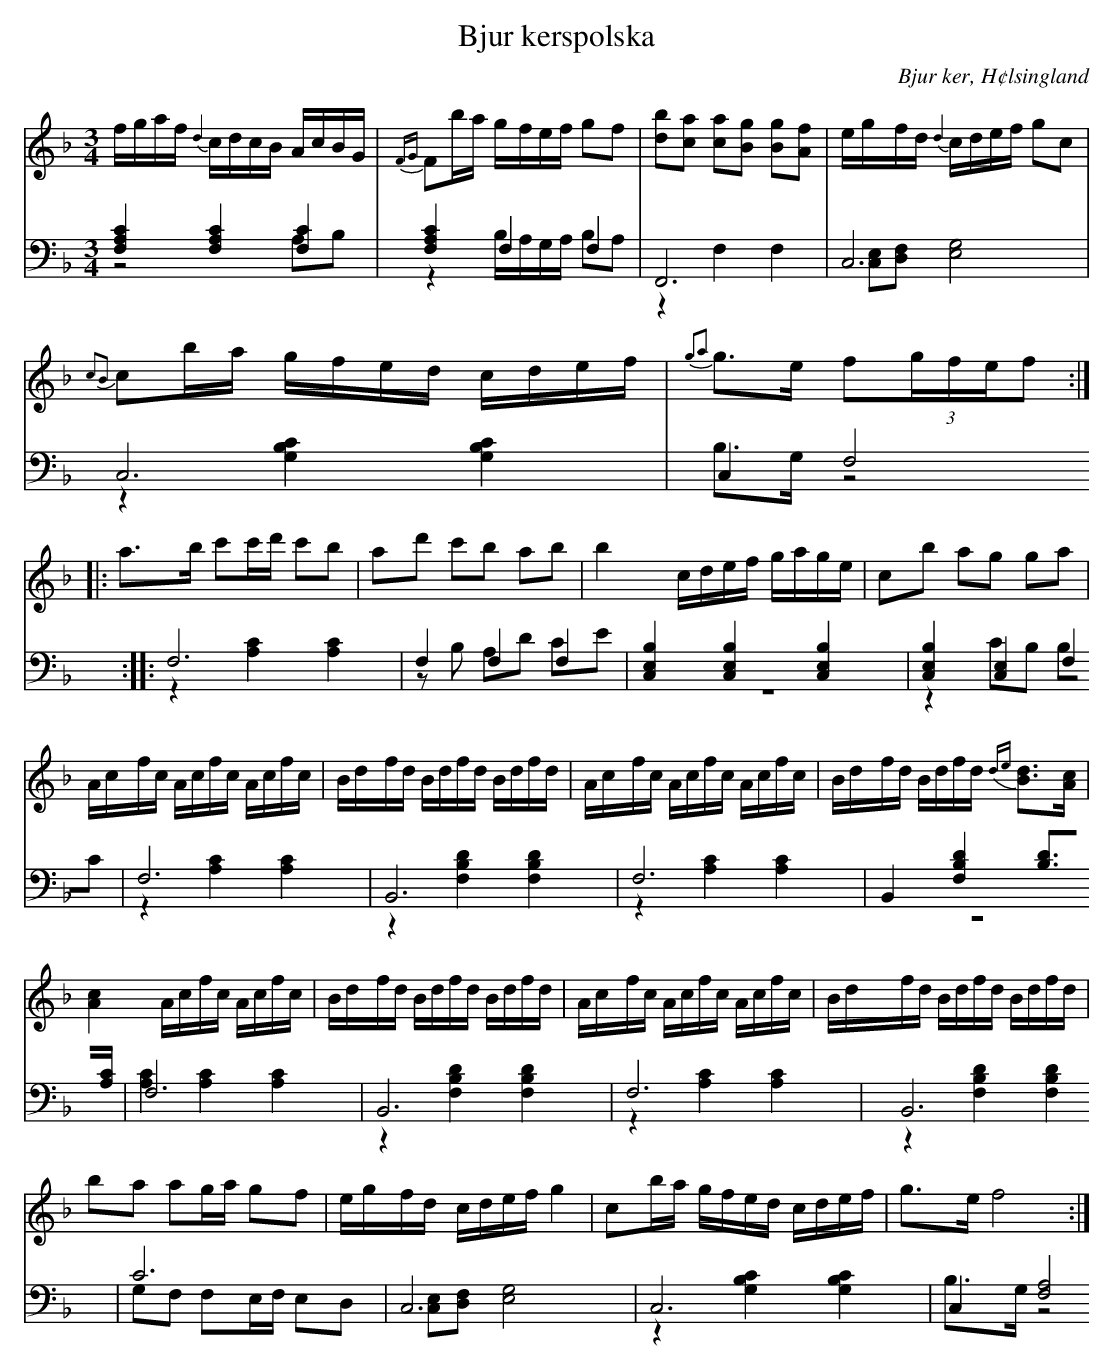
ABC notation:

X:1
T: Bjur kerspolska
O: Bjur ker, H¢lsingland
M: 3/4
L: 1/16
K: F
V:1
V:2
V:3 merge
V:1
fgaf {d2}cdcB AcBG|{FG}F2ba gfef g2f2|[d2b2][c2a2] [c2a2][B2g2] [B2g2][A2f2] |egfd {d2}cdef g2c2|
{c2B2}c2ba gfed cdef|{g2a2}g2>e2 f2(3gfef2:|
|:a2>b2 c'2c'd' c'2b2|a2d'2 c'2b2 a2b2|b4 cdef gage|c2b2 a2g2 g2a2|
Acfc Acfc Acfc|Bdfd Bdfd Bdfd|Acfc Acfc Acfc|Bdfd Bdfd {de}[B2d2]>[A2c2]|
[A4c4] Acfc Acfc|Bdfd Bdfd Bdfd|Acfc Acfc Acfc|Bdfd Bdfd Bdfd|
b2a2 a2ga g2f2|egfd cdef g4|c2ba gfed cdef|g2>e2 f8:|
V:2 clef=bass
[F,4A,4C4] [F,4A,4C4] [F,4C4]|[F,4A,4C4] F,4 F,4|F,,12|C,12|
C,12|C,4 F,8:|
|:F,12|F,4 F,4 F,4|[C,4E,4B,4] [C,4E,4B,4] [C,4E,4B,4]|[C,4E,4B,4] [C,4E,4] F,4|
F,12|B,,12|F,12|B,,4 [F,4B,4D4] [B,2D2]>[A,2C2]|
F,12|B,,12|F,12|B,,12|
C12|C,12|C,12|C,4 [F,8A,8]:|
V:3 clef=bass
z8 A,2B,2|z4 B,A,G,A, B,2A,2|z4 F,4 F,4|[C,2E,2][D,2F,2] [E,8G,8]|
z4 [G,4B,4C4] [G,4B,4C4]|B,2>G,2 z8:|
|:z4 [A,4C4] [A,4C4]|z2B,2 A,2D2 C2E2|z12|z4 C2B,2 B,2C2|
z4 [A,4C4] [A,4C4]|z4 [F,4B,4D4] [F,4B,4D4]|z4 [A,4C4] [A,4C4]|z12|
[A,4C4] [A,4C4] [A,4C4]|z4 [F,4B,4D4] [F,4B,4D4]|z4 [A,4C4] [A,4C4]|
|z4 [F,4B,4D4] [F,4B,4D4]|G,2F,2 F,2E,F, E,2D,2|[C,2E,2][D,2F,2] [E,8G,8]|z4 [G,4B,4C4] [G,4B,4C4]|B,2>G,2 z8:|
